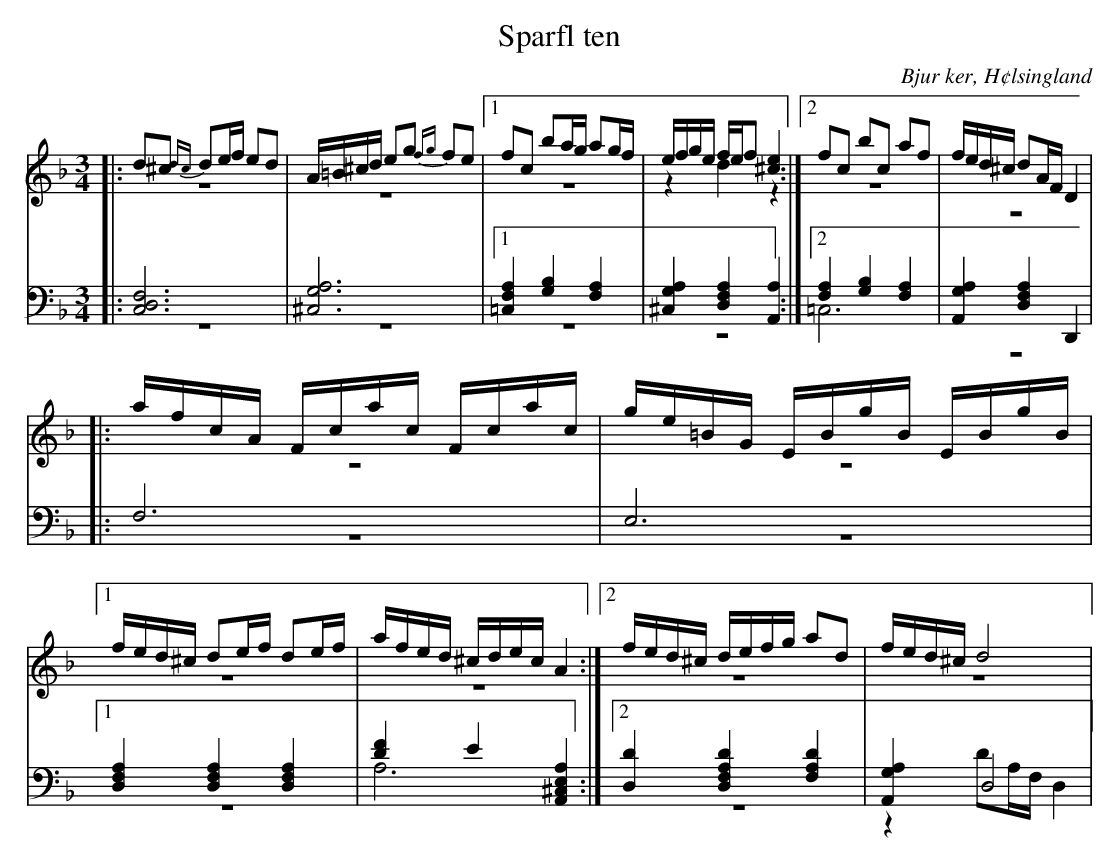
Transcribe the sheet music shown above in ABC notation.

X:1
T: Sparfl ten
O: Bjur ker, H¢lsingland
M: 3/4
L: 1/8
K: Dm
V:1
V:2 merge
V:3
V:4 merge
V:1
|:d^c {dc}de/f/ ed|A/=B/^c/d/ eg {fg}fe|1 fc ba/g/ ag/f/| e/f/g/e/ f/e/f [^c2e2]:|2 fc bc af|f/e/d/^c/ dA/F/ D2|
|:a/f/c/A/  F/c/a/c/ F/c/a/c/|g/e/=B/G/  E/B/g/B/  E/B/g/B/|1 f/e/d/^c/ de/f/ de/f/|a/f/e/d/ ^c/d/e/c/ A2:|2 f/e/d/^c/ d/e/f/g/ ad|f/e/d/^c/ d4|
V:2
|:z6|z6|1 z6|z2 d2 z2:|2 z6|z6|
|:z6|z6|1 z6|z6:|2 z6|z6|
V:3 clef=bass
|:[D,6F,6C,6]|[^C,6G,6A,6]|1 [=C,2F,2A,2] [G,2B,2] [F,2A,2]|[^C,2G,2A,2] [D,2F,2A,2] [A,,2A,2]:|2 [F,2A,2] [G,2B,2] [F,2A,2]|[A,,2G,2A,2] [D,2F,2A,2] D,,2|
|:F,6|E,6|1 [D,2F,2A,2] [D,2F,2A,2] [D,2F,2A,2]|[D2F2] E2 [A,,2^C,2E,2A,2]:|2 [D,2D2] [D,2F,2A,2D2] [F,2A,2D2]|[A,,2G,2A,2] D,4|
V:4 clef=bass
|:z6|z6|1 z6|z6:|2 =C,6|z6|
|:z6|z6|1 z6|A,6:|2 z6|z2 DA,/F,/ D,2|
